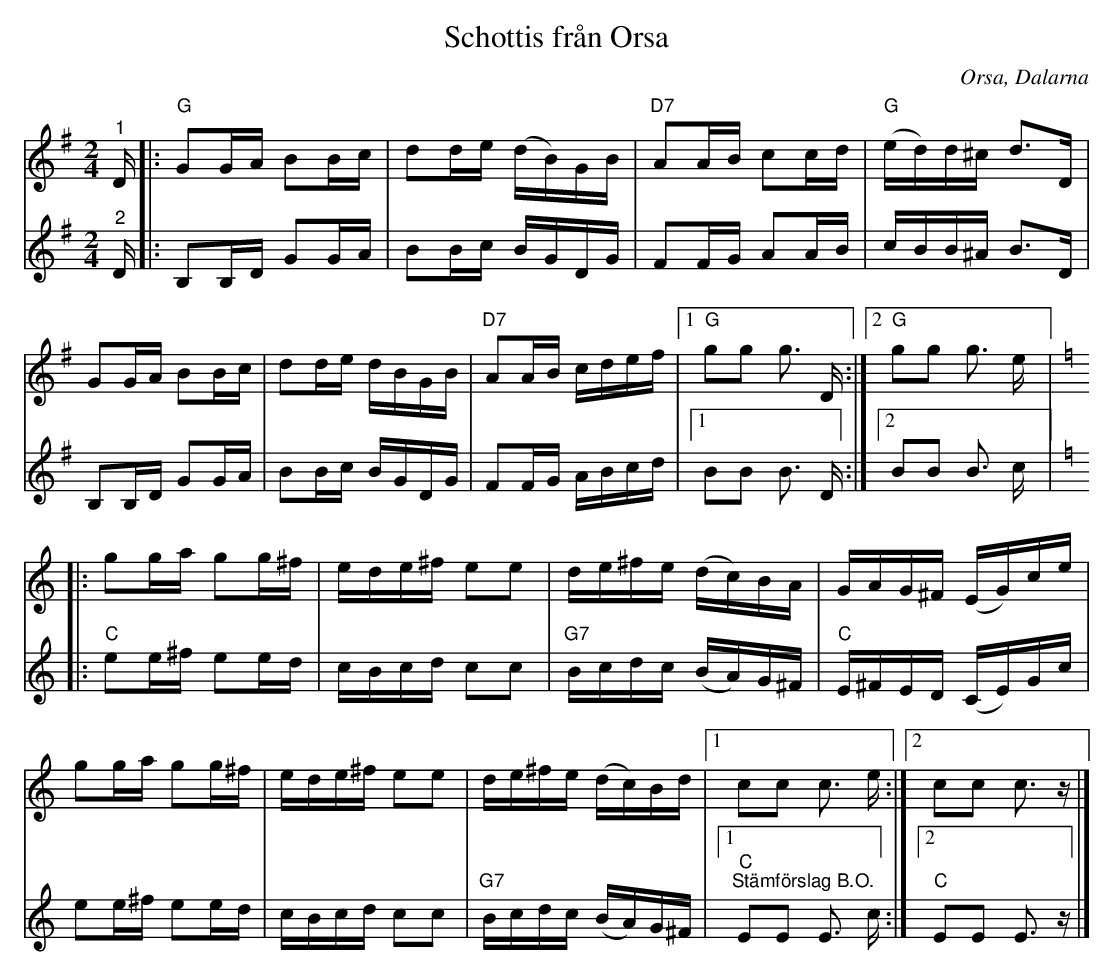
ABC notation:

X:1
T:Schottis från Orsa
O:Orsa, Dalarna
L:1/16
M:2/4
K:G
V:1
"^1" D |:"G" G2GA B2Bc | d2de (dB)GB |"D7" A2AB c2cd |"G" (ed)d^c d2>D2 |
G2GA B2Bc | d2de dBGB |"D7" A2AB cdef |1"G" g2g2 g3 D :|2"G" g2g2 g3 e |:
[K:C] g2ga g2g^f | ede^f e2e2 | de^fe (dc)BA | GAG^F (EG)ce |
g2ga g2g^f | ede^f e2e2 | de^fe (dc)Bd |1 c2c2 c3 e :|2 c2c2 c3 z |]
V:2
"^2" D |: B,2B,D G2GA | B2Bc BGDG | F2FG A2AB | cBB^A B2>D2 |
B,2B,D G2GA | B2Bc BGDG | F2FG ABcd |1 B2B2 B3 D :|2 B2B2 B3 c |:
[K:C]"C" e2e^f e2ed | cBcd c2c2 |"G7" Bcdc (BA)G^F | "C" E^FED (CE)Gc |
e2e^f e2ed | cBcd c2c2 |"G7" Bcdc (BA)G^F |1 "C" "^Stämförslag B.O." E2E2 E3 c :|2"C" E2E2 E3 z |]
